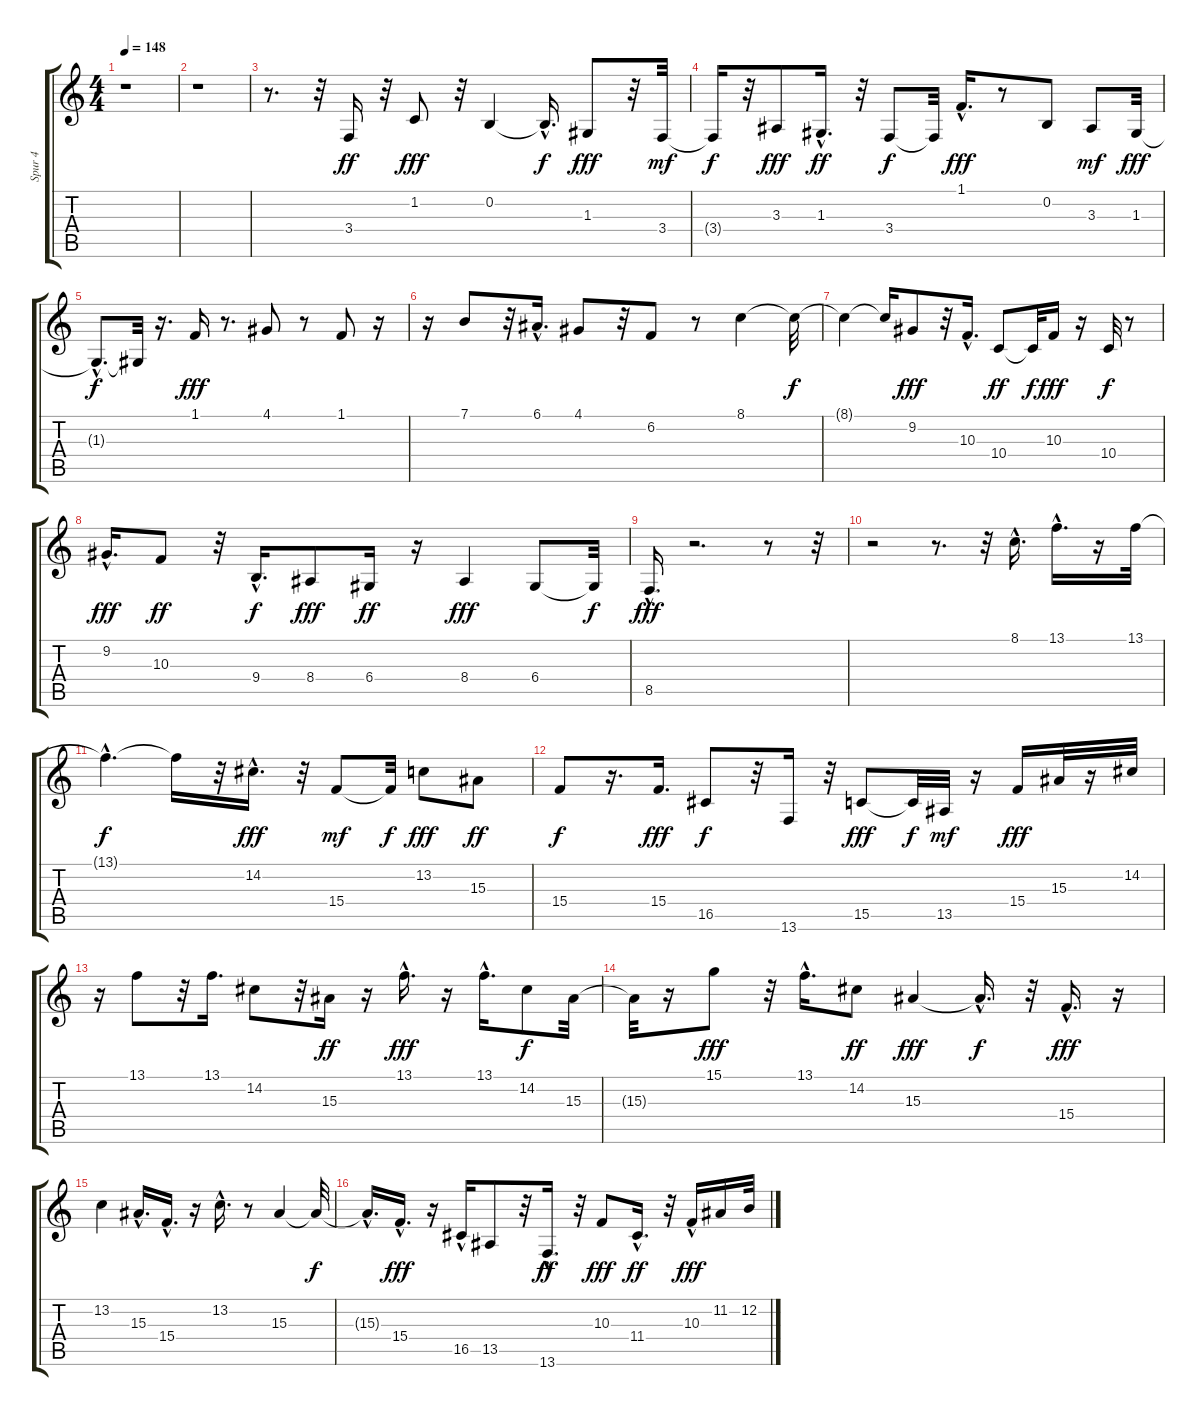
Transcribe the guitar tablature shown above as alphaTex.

\track ("Spur 4" "Spur 4") {instrument tenorsax}
\staff {score tabs}
\tuning (E4 B3 G3 D3 A2 E2) {hide}
\ts (4 4)
\tempo 148
\clef g2
\ks c
r.1{dy f} |
r.1 |
r.8{d} r.32 3.4.16{dy ff} r.32 1.2.8{dy fff} r.32 0.2.4 0.2{hac t}.16{d dy f} 1.3.8{dy fff} r.32 3.4.32{dy mf} |
3.4{t}.16{dy f} r.32 3.3.8{dy fff} 1.3{hac}.16{d dy ff} r.32 3.4.8{dy f} 3.4{t}.32 1.1{hac}.16{d dy fff} r.8 0.2.8 3.3.8{dy mf} 1.3.32{dy fff} |
1.3{hac t}.8{d dy f} 1.3{t}.32 r.16{d} 1.1.16{dy fff} r.8{d} 4.1.8 r.8 1.1.8 r.16 |
r.16 7.1.8 r.32 6.1{hac}.16{d} 4.1.8 r.32 6.2.8 r.8 8.1.4 8.1{t}.32{dy f} |
8.1{t}.4 8.1{t}.16 9.2.8{dy fff} r.32 10.3{hac}.16{d} 10.4.8{dy ff} 10.4{t}.32{dy f} 10.3.16{dy fff} r.16 10.4.32{dy f} r.8 |
9.2{hac}.16{d dy fff} 10.3.8{dy ff} r.32 9.4{hac}.16{d dy f} 8.4.8{dy fff} 6.4.16{dy ff} r.16 8.4.4{dy fff} 6.4.8 6.4{t}.32{dy f} |
8.5{hac}.16{d dy fff} r.2{d} r.8 r.32 |
r.2 r.8{d} r.32 8.1{hac}.16{d} 13.1{hac}.16{d} r.16 13.1.32 |
13.1{hac t}.4{d dy f} 13.1{t}.16 r.32 14.2{hac}.16{d dy fff} r.32 15.4.8{dy mf} 15.4{t}.32{dy f} 13.2.8{dy fff} 15.3.8{dy ff} |
15.4.8{dy f} r.16{d} 15.4.16{d dy fff} 16.5.8{dy f} r.32 13.6.16 r.32 15.5.8{dy fff} 15.5{t}.32{dy f} 13.5.32{dy mf} r.16 15.4.16{dy fff} 15.3.32 r.16 14.2.32 |
r.16 13.1.8 r.32 13.1.16{d} 14.2.8 r.32 15.3.16{dy ff} r.16 13.1{hac}.16{d dy fff} r.16 13.1{hac}.16{d} 14.2.8{dy f} 15.3.32 |
15.3{t}.32 r.16 15.1.8{dy fff} r.32 13.1{hac}.16{d} 14.2.8{dy ff} 15.3.4{dy fff} 15.3{hac t}.16{d dy f} r.32 15.4{hac}.16{d dy fff} r.16 |
13.2.4 15.3{hac}.16{d} 15.4{hac}.16{d} r.16 13.2{hac}.16{d} r.8 15.3.4 15.3{t}.32{dy f} |
15.3{hac t}.16{d} 15.4{hac}.16{d dy fff} r.16 16.5{hac}.16 13.5.8 r.32 13.6{hac}.16{d dy ff} r.32 10.3.8{dy fff} 11.4{hac}.16{d dy ff} r.32 10.3{hac}.16{dy fff} 11.2.16 12.2.32
